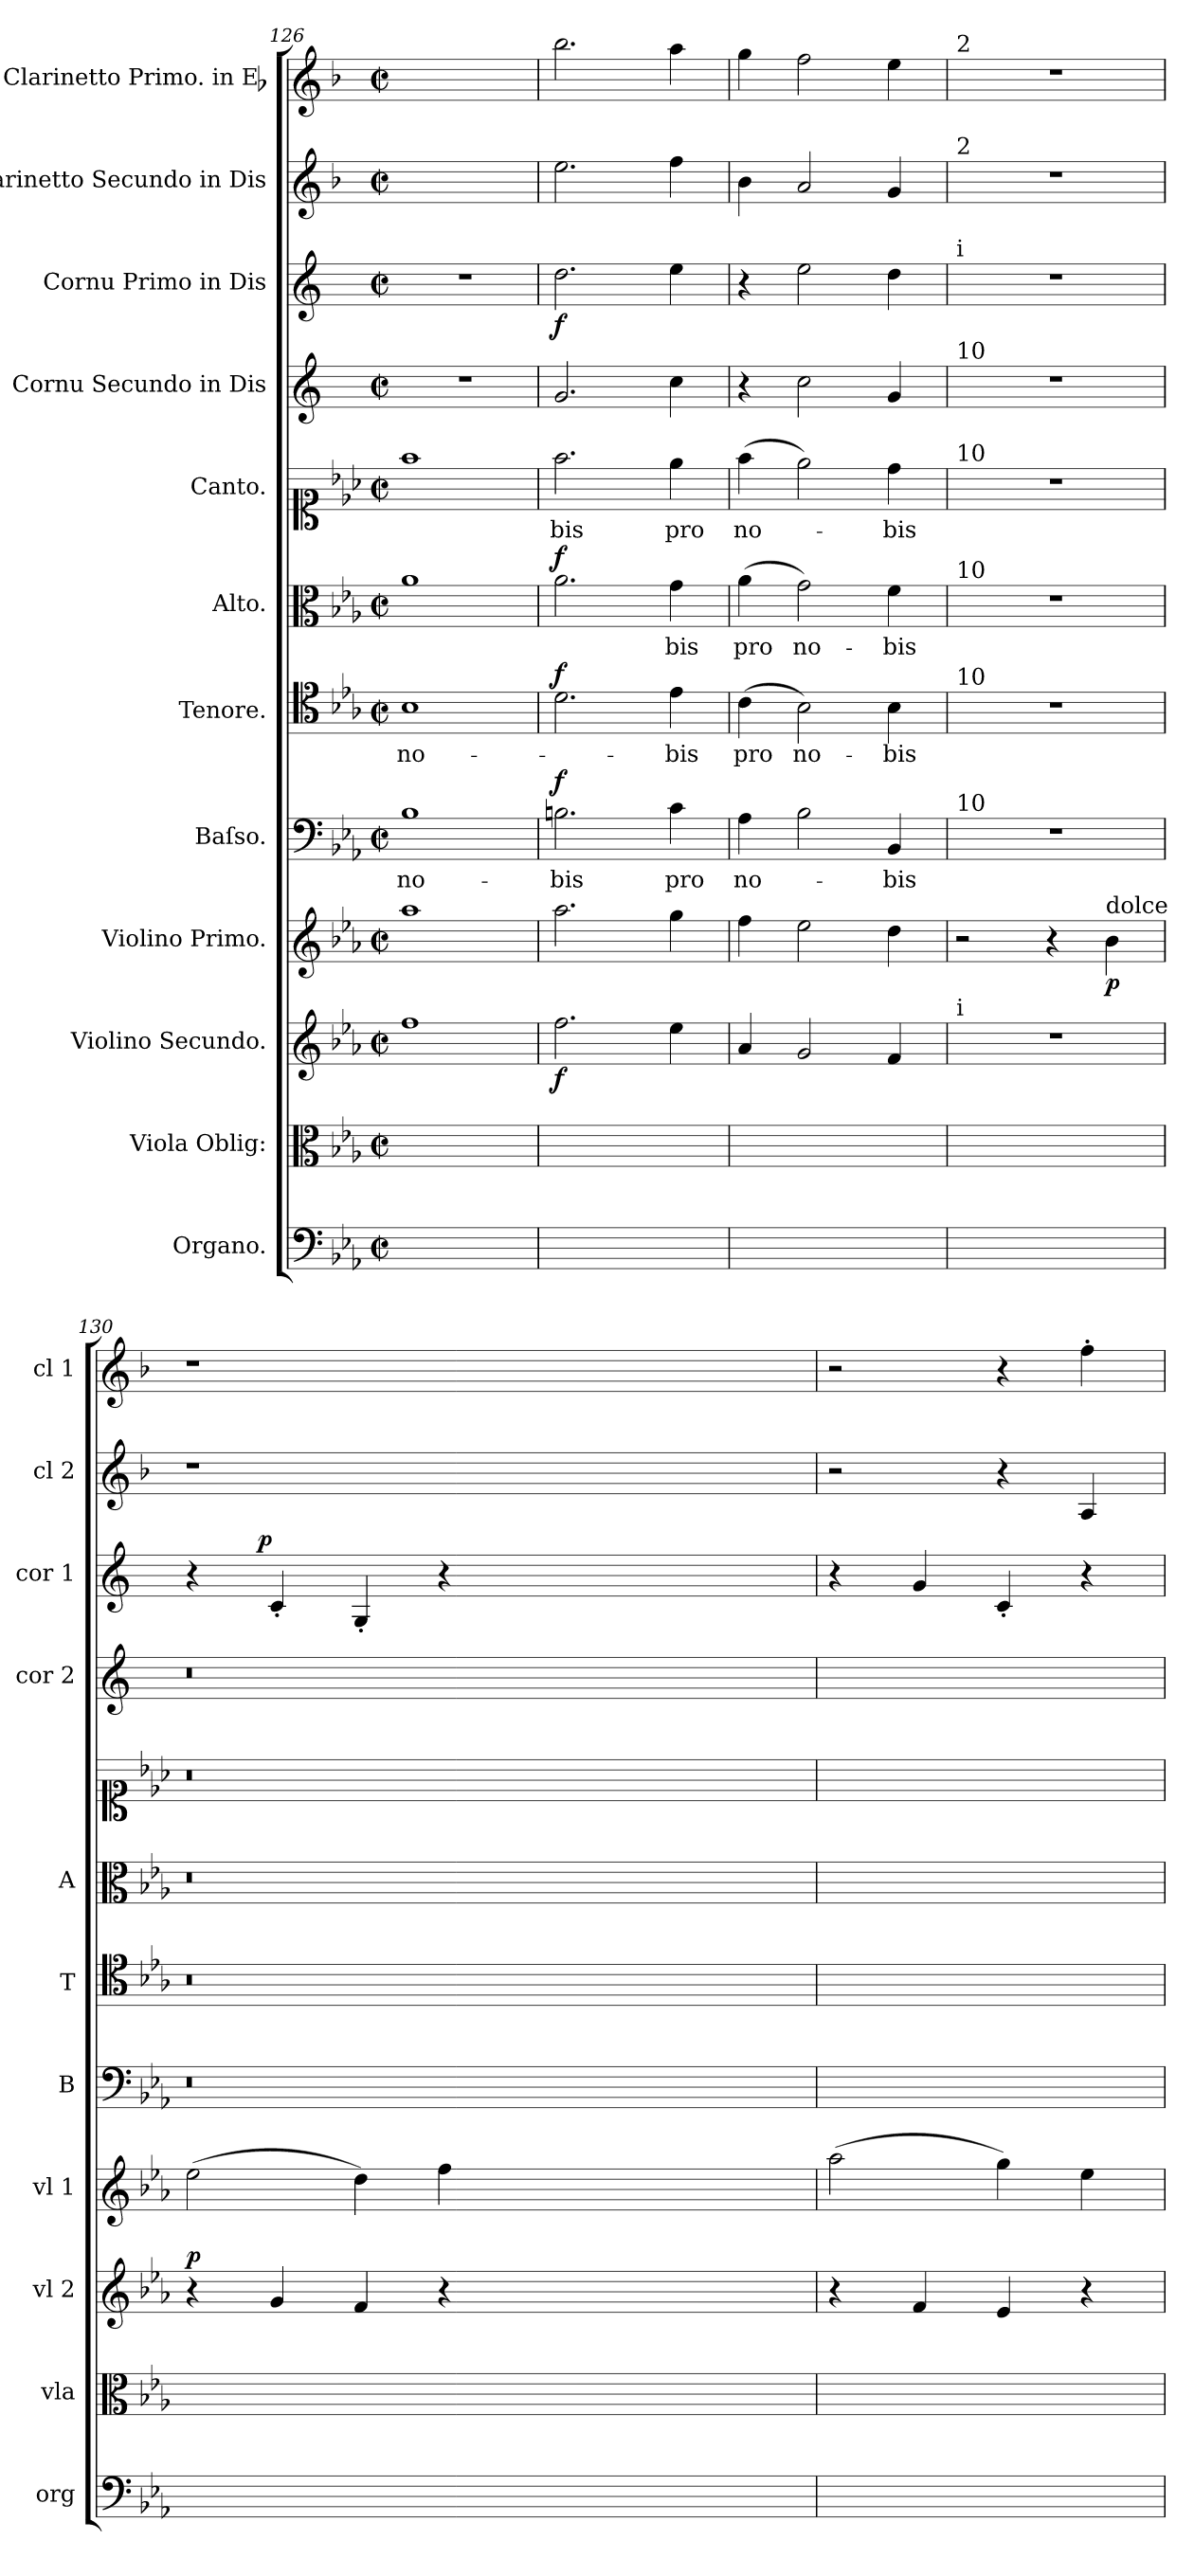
**kern	**kern	**kern	**dynam	**kern	**dynam	**kern	**text	**dynam	**kern	**text	**dynam	**kern	**text	**dynam	**kern	**text	**dynam	**kern	**kern	**dynam	**kern	**kern
*part12	*part11	*part10	*part10	*part9	*part9	*part8	*part8	*part8	*part7	*part7	*part7	*part6	*part6	*part6	*part5	*part5	*part5	*part4	*part3	*part3	*part2	*part1
*staff12	*staff11	*staff10	*staff10	*staff9	*staff9	*staff8	*staff8	*staff8	*staff7	*staff7	*staff7	*staff6	*staff6	*staff6	*staff5	*staff5	*staff5	*staff4	*staff3	*staff3	*staff2	*staff1
*I"Organo.	*I"Viola Oblig:	*I"Violino Secundo.	*	*I"Violino Primo.	*	*I"Baſso.	*	*	*I"Tenore.	*	*	*I"Alto.	*	*	*I"Canto.	*	*	*I"Cornu Secundo in Dis	*I"Cornu Primo in Dis	*	*I"Clarinetto Secundo in Dis	*I"Clarinetto Primo. in Eb
*I'org	*I'vla	*I'vl 2	*	*I'vl 1	*	*I'B	*	*	*I'T	*	*	*I'A	*	*	*	*	*	*I'cor 2	*I'cor 1	*	*I'cl 2	*I'cl 1
*clefF4	*clefC3	*clefG2	*	*clefG2	*	*clefF4	*	*	*clefC4	*	*	*clefC3	*	*	*clefC1	*	*	*clefG2	*clefG2	*	*clefG2	*clefG2
*	*	*	*	*	*	*	*	*	*	*	*	*	*	*	*	*	*	*ITrd5c9	*ITrd5c9	*	*ITrd1c2	*ITrd1c2
*k[b-e-a-]	*k[b-e-a-]	*k[b-e-a-]	*	*k[b-e-a-]	*	*k[b-e-a-]	*	*	*k[b-e-a-]	*	*	*k[b-e-a-]	*	*	*k[b-e-a-]	*	*	*k[b-e-a-]	*k[b-e-a-]	*	*k[b-e-a-]	*k[b-e-a-]
*E-:	*E-:	*E-:	*	*E-:	*	*E-:	*	*	*E-:	*	*	*E-:	*	*	*E-:	*	*	*E-:	*E-:	*	*E-:	*E-:
*M2/2	*M2/2	*M2/2	*	*M2/2	*	*M2/2	*	*	*M2/2	*	*	*M2/2	*	*	*M2/2	*	*	*M2/2	*M2/2	*	*M2/2	*M2/2
*met(c|)	*met(c|)	*met(c|)	*	*met(c|)	*	*met(c|)	*	*	*met(c|)	*	*	*met(c|)	*	*	*met(c|)	*	*	*met(c|)	*met(c|)	*	*met(c|)	*met(c|)
=126	=126	=126	=126	=126	=126	=126	=126	=126	=126	=126	=126	=126	=126	=126	=126	=126	=126	=126	=126	=126	=126	=126
1ryy	1ryy	1ff\	.	1aa-\	.	1B-\	no-	.	1B-\	no-	.	1a-\	.	.	1ff\	.	.	1r	1r	.	1ryy	1ryy
=127	=127	=127	=127	=127	=127	=127	=127	=127	=127	=127	=127	=127	=127	=127	=127	=127	=127	=127	=127	=127	=127	=127
!	!	!	!	!	!	!	!	!LO:DY:b	!	!	!LO:DY:a	!	!	!LO:DY:b	!	!	!LO:DY:b	!	!	!	!	!
1ryy	1ryy	2.ff\	f	2.aa-\	forto	2.Bn\	-bis	f	2.d\	.	f	2.a-\	.	f	2.ff\	-bis	forto	2.B-/	2.f\	f	2.dd\	2.aa-\
.	.	4ee-\	.	4gg\	.	4c\	pro	.	4e-\	-bis	.	4g\	-bis	.	4ee-\	pro	.	4e-\	4g\	.	4ee-\	4gg\
=128	=128	=128	=128	=128	=128	=128	=128	=128	=128	=128	=128	=128	=128	=128	=128	=128	=128	=128	=128	=128	=128	=128
1ryy	1ryy	4a-/	.	4ff\	.	4A-\	no-	.	(4c\	pro	.	(4a-\	pro	.	(4ff\	no-	.	4r	4r	.	4a-\	4ff\
.	.	2g/	.	2ee-\	.	2B-\	.	.	2B-\)	no-	.	2g\)	no-	.	2ee-\)	.	.	2e-\	2g\	.	2g/	2ee-\
.	.	4f/	.	4dd\	.	4BB-/	-bis	.	4B-\	-bis	.	4f\	-bis	.	4dd\	-bis	.	4B-/	4f\	.	4f/	4dd\
=129	=129	=129	=129	=129	=129	=129	=129	=129	=129	=129	=129	=129	=129	=129	=129	=129	=129	=129	=129	=129	=129	=129
!	!	!	!	!	!	!	!	!	!	!	!	!	!	!	!	!	!	!	!	!	!	!LO:TX:a:t=2
!	!	!	!	!	!	!	!	!	!	!	!	!	!	!	!	!	!	!	!	!	!LO:TX:a:t=2	!
!	!	!	!	!	!	!	!	!	!	!	!	!	!	!	!	!	!	!	!LO:TX:a:t=i	!	!	!
!	!	!	!	!	!	!	!	!	!	!	!	!	!	!	!	!	!	!LO:TX:a:t=10	!	!	!	!
!	!	!	!	!	!	!	!	!	!	!	!	!	!	!	!LO:TX:a:t=10	!	!	!	!	!	!	!
!	!	!	!	!	!	!	!	!	!	!	!	!LO:TX:a:t=10	!	!	!	!	!	!	!	!	!	!
!	!	!	!	!	!	!	!	!	!LO:TX:a:t=10	!	!	!	!	!	!	!	!	!	!	!	!	!
!	!	!	!	!	!	!LO:TX:a:t=10	!	!	!	!	!	!	!	!	!	!	!	!	!	!	!	!
!	!	!LO:TX:a:t=i	!	!	!	!	!	!	!	!	!	!	!	!	!	!	!	!	!	!	!	!
1ryy	1ryy	1r	.	2r	.	1r	.	.	1r	.	.	1r	.	.	1r	.	.	1r	1r	.	1r	1r
.	.	.	.	4r	.	.	.	.	.	.	.	.	.	.	.	.	.	.	.	.	.	.
!	!	!	!	!LO:TX:a:t=dolce	!	!	!	!	!	!	!	!	!	!	!	!	!	!	!	!	!	!
.	.	.	.	4b-\	p	.	.	.	.	.	.	.	.	.	.	.	.	.	.	.	.	.
=130	=130	=130	=130	=130	=130	=130	=130	=130	=130	=130	=130	=130	=130	=130	=130	=130	=130	=130	=130	=130	=130	=130
!	!	!	!LO:DY:a	!	!	!	!	!	!	!	!	!	!	!	!	!	!	!	!	!	!	!
1ryy	1ryy	4r	p	(2ee-\	.	0.r	.	.	0.r	.	.	0.r	.	.	0.r	.	.	0.r	4r	.	1r	1r
!	!	!	!	!	!	!	!	!	!	!	!	!	!	!	!	!	!	!	!	!LO:DY:a:rj	!	!
.	.	4g/	.	.	.	.	.	.	.	.	.	.	.	.	.	.	.	.	4E-'/	p	.	.
.	.	4f/	.	4dd\)	.	.	.	.	.	.	.	.	.	.	.	.	.	.	4BB-'/	.	.	.
.	.	4r	.	4ff\	.	.	.	.	.	.	.	.	.	.	.	.	.	.	4r	.	.	.
0ryy	0ryy	0ryy	.	0ryy	.	.	.	.	.	.	.	.	.	.	.	.	.	.	0ryy	.	0ryy	0ryy
=131	=131	=131	=131	=131	=131	=131	=131	=131	=131	=131	=131	=131	=131	=131	=131	=131	=131	=131	=131	=131	=131	=131
1ryy	1ryy	4r	.	(2aa-\	.	1ryy	.	.	1ryy	.	.	1ryy	.	.	1ryy	.	.	1ryy	4r	.	2r	2r
.	.	4f/	.	.	.	.	.	.	.	.	.	.	.	.	.	.	.	.	4B-/	.	.	.
.	.	4e-/	.	4gg\)	.	.	.	.	.	.	.	.	.	.	.	.	.	.	4E-'/	.	4r	4r
.	.	4r	.	4ee-\	.	.	.	.	.	.	.	.	.	.	.	.	.	.	4r	.	4G/	4ee-'\
=	=	=	=	=	=	=	=	=	=	=	=	=	=	=	=	=	=	=	=	=	=	=
*-	*-	*-	*-	*-	*-	*-	*-	*-	*-	*-	*-	*-	*-	*-	*-	*-	*-	*-	*-	*-	*-	*-
